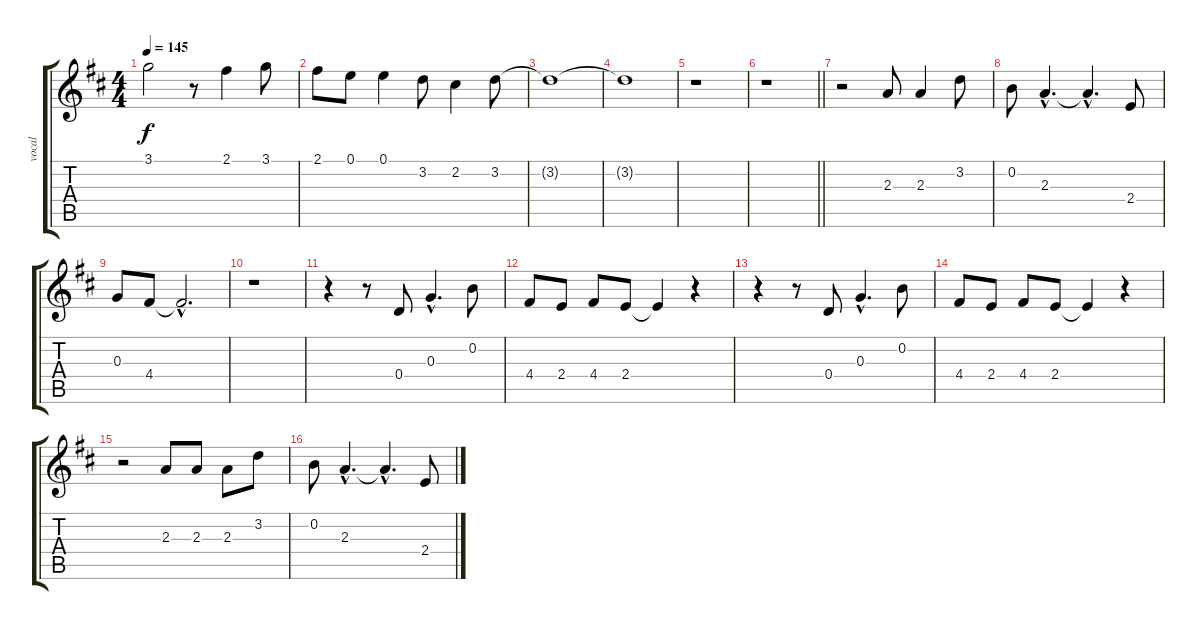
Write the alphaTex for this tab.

\track ("vocal" "vocal") {instrument acousticguitarnylon}
\staff {score tabs}
\tuning (E4 B3 G3 D3 A2 E2) {hide}
\ts (4 4)
\tempo 145
\clef g2
\ks d
3.1.2{dy f} r.8 2.1.4 3.1.8 |
2.1.8 0.1.8 0.1.4 3.2.8 2.2.4 3.2.8 |
3.2{t}.1 |
3.2{t}.1 |
r.1 |
\barLineRight lightlight
r.1 |
r.2 2.3.8 2.3.4 3.2.8 |
0.2.8 2.3{hac}.4{d} 2.3{hac t}.4{d} 2.4.8 |
0.3.8 4.4.8 4.4{hac t}.2{d} |
r.1 |
r.4 r.8 0.4.8 0.3{hac}.4{d} 0.2.8 |
4.4.8 2.4.8 4.4.8 2.4.8 2.4{t}.4 r.4 |
r.4 r.8 0.4.8 0.3{hac}.4{d} 0.2.8 |
4.4.8 2.4.8 4.4.8 2.4.8 2.4{t}.4 r.4 |
r.2 2.3.8 2.3.8 2.3.8 3.2.8 |
0.2.8 2.3{hac}.4{d} 2.3{hac t}.4{d} 2.4.8
